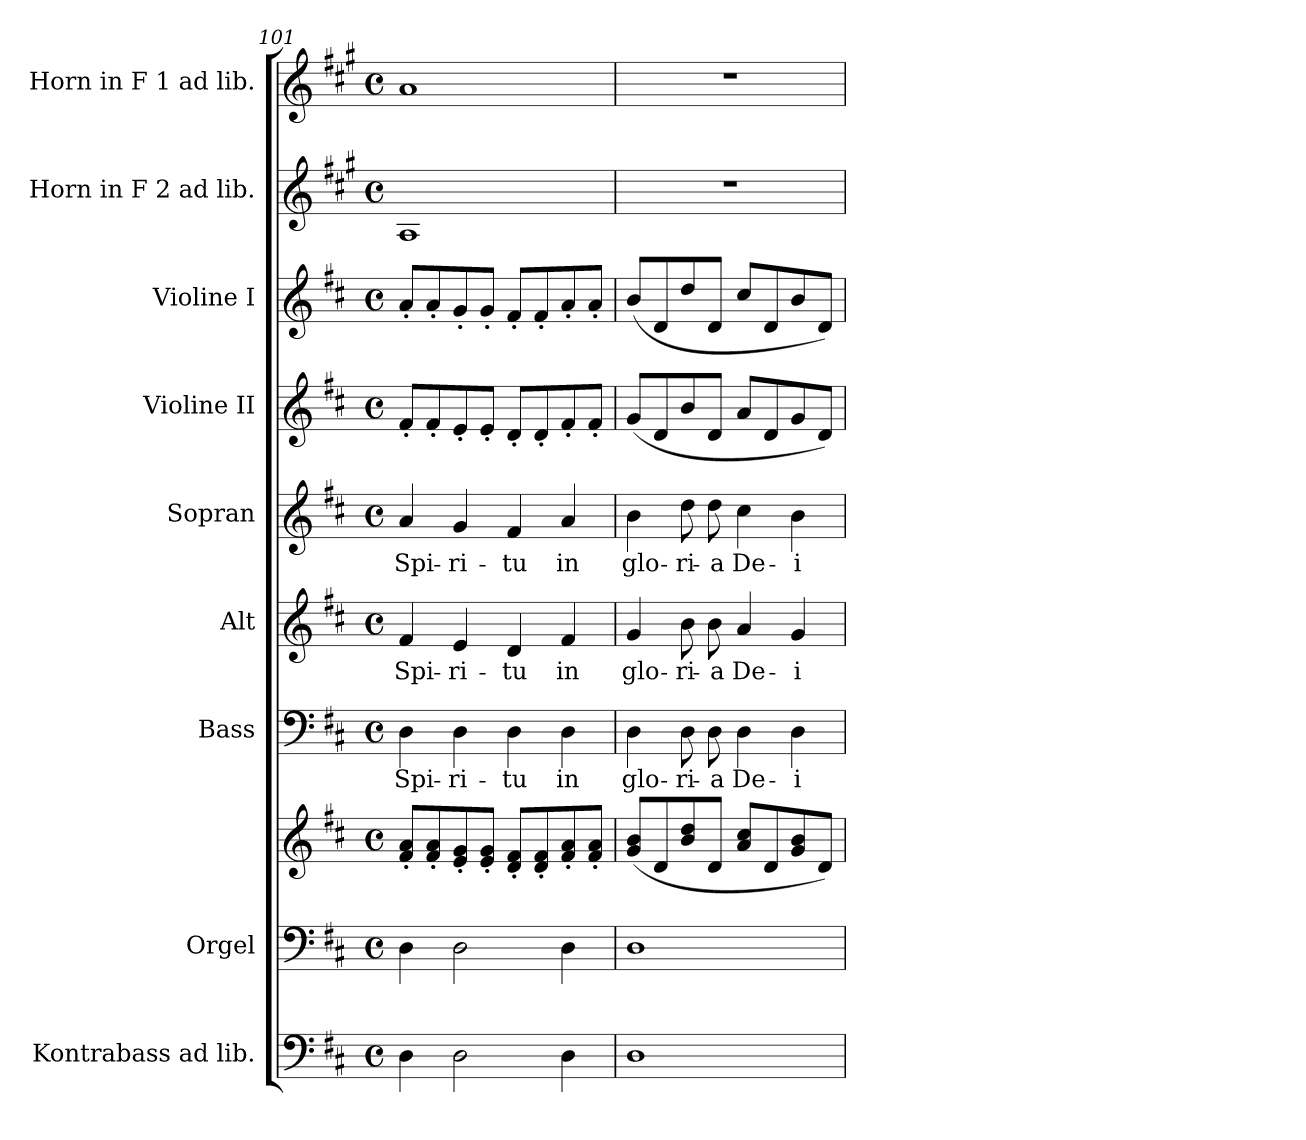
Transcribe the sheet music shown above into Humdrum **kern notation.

**kern	**kern	**kern	**kern	**text	**kern	**text	**kern	**text	**kern	**kern	**kern	**kern
*part9	*part8	*part8	*part7	*part7	*part6	*part6	*part5	*part5	*part4	*part3	*part2	*part1
*staff10	*staff9	*staff8	*staff7	*staff7	*staff6	*staff6	*staff5	*staff5	*staff4	*staff3	*staff2	*staff1
*I"Kontrabass ad lib.	*I"Orgel	*	*I"Bass	*	*I"Alt	*	*I"Sopran	*	*I"Violine II	*I"Violine I	*I"Horn in F 2 ad lib.	*I"Horn in F 1 ad lib.
*I'Kb.	*I'Org.	*	*I'B.	*	*I'A.	*	*I'S.	*	*I'Vl. II	*I'Vl. I	*	*
*clefF4	*clefF4	*clefG2	*clefF4	*	*clefG2	*	*clefG2	*	*clefG2	*clefG2	*clefG2	*clefG2
*ITrd7c12	*	*	*	*	*	*	*	*	*	*	*ITrd4c7	*ITrd4c7
*k[f#c#]	*k[f#c#]	*k[f#c#]	*k[f#c#]	*	*k[f#c#]	*	*k[f#c#]	*	*k[f#c#]	*k[f#c#]	*k[f#c#]	*k[f#c#]
*D:	*D:	*D:	*D:	*	*D:	*	*D:	*	*D:	*D:	*D:	*D:
*M4/4	*M4/4	*M4/4	*M4/4	*	*M4/4	*	*M4/4	*	*M4/4	*M4/4	*M4/4	*M4/4
*met(c)	*met(c)	*met(c)	*met(c)	*	*met(c)	*	*met(c)	*	*met(c)	*met(c)	*met(c)	*met(c)
=101	=101	=101	=101	=101	=101	=101	=101	=101	=101	=101	=101	=101
!	!	!	!	!LO:LY:b	!	!LO:LY:b	!	!LO:LY:b	!	!	!	!
4DD\	4D\	8f#/'< 8a/'<L	4D\	Spi-	4f#/	Spi-	4a/	Spi-	8f#'</L	8a'</L	1D	1d
.	.	8f#/'< 8a/'<	.	.	.	.	.	.	8f#'</	8a'</	.	.
!	!	!	!	!LO:LY:b	!	!LO:LY:b	!	!LO:LY:b	!	!	!	!
2DD\	2D\	8e/'< 8g/'<	4D\	-ri-	4e/	-ri-	4g/	-ri-	8e'</	8g'</	.	.
.	.	8e/'< 8g/'<J	.	.	.	.	.	.	8e'</J	8g'</J	.	.
!	!	!	!	!LO:LY:b	!	!LO:LY:b	!	!LO:LY:b	!	!	!	!
.	.	8d/'< 8f#/'<L	4D\	-tu	4d/	-tu	4f#/	-tu	8d'</L	8f#'</L	.	.
.	.	8d/'< 8f#/'<	.	.	.	.	.	.	8d'</	8f#'</	.	.
!	!	!	!	!LO:LY:b	!	!LO:LY:b	!	!LO:LY:b	!	!	!	!
4DD\	4D\	8f#/'< 8a/'<	4D\	in	4f#/	in	4a/	in	8f#'</	8a'</	.	.
.	.	8f#/'< 8a/'<J	.	.	.	.	.	.	8f#'</J	8a'</J	.	.
!!LO:PB:g=z
=102	=102	=102	=102	=102	=102	=102	=102	=102	=102	=102	=102	=102
!	!	!	!	!LO:LY:b	!	!LO:LY:b	!	!LO:LY:b	!	!	!	!
1DD	1D	(<8g/ 8b/L	4D\	glo-	4g/	glo-	4b\	glo-	(<8g/L	(<8b/L	1r	1r
.	.	8d/	.	.	.	.	.	.	8d/	8d/	.	.
!	!	!	!	!LO:LY:b	!	!LO:LY:b	!	!LO:LY:b	!	!	!	!
.	.	8b/ 8dd/	8D\	-ri-	8b\	-ri-	8dd\	-ri-	8b/	8dd/	.	.
!	!	!	!	!LO:LY:b	!	!LO:LY:b	!	!LO:LY:b	!	!	!	!
.	.	8d/J	8D\	-a	8b\	-a	8dd\	-a	8d/J	8d/J	.	.
!	!	!	!	!LO:LY:b	!	!LO:LY:b	!	!LO:LY:b	!	!	!	!
.	.	8a/ 8cc#/L	4D\	De-	4a/	De-	4cc#\	De-	8a/L	8cc#/L	.	.
.	.	8d/	.	.	.	.	.	.	8d/	8d/	.	.
!	!	!	!	!LO:LY:b	!	!LO:LY:b	!	!LO:LY:b	!	!	!	!
.	.	8g/ 8b/	4D\	-i	4g/	-i	4b\	-i	8g/	8b/	.	.
.	.	8d/J)	.	.	.	.	.	.	8d/J)	8d/J)	.	.
=	=	=	=	=	=	=	=	=	=	=	=	=
*-	*-	*-	*-	*-	*-	*-	*-	*-	*-	*-	*-	*-
